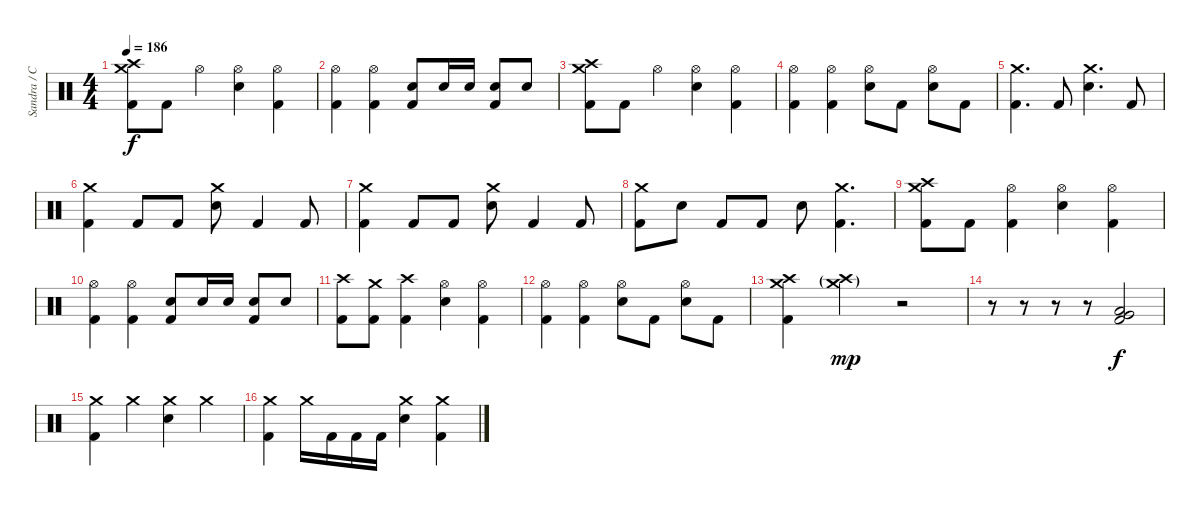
\track ("Sandra / Christian" "Sandra / C") {instrument percussion}
\staff {score}
\articulation defaults
\ts (4 4)
\tempo 186
\clef neutral
\ks c
("Crash high (hit)" "Crash medium (hit)" "Kick (hit) 2").8{dy f} "Kick (hit) 2".8 "Hi-Hat (open)".4 ("Hi-Hat (open)" "Electric Snare (hit)").4 ("Hi-Hat (open)" "Kick (hit) 2").4 |
("Hi-Hat (open)" "Kick (hit) 2").4 ("Hi-Hat (open)" "Kick (hit) 2").4 ("Electric Snare (hit)" "Kick (hit) 2").8 "Electric Snare (hit)".16 "Electric Snare (hit)".16 ("Electric Snare (hit)" "Kick (hit) 2").8 "Electric Snare (hit)".8 |
("Crash high (hit)" "Crash medium (hit)" "Kick (hit) 2").8 "Kick (hit) 2".8 "Hi-Hat (open)".4 ("Hi-Hat (open)" "Electric Snare (hit)").4 ("Hi-Hat (open)" "Kick (hit) 2").4 |
("Hi-Hat (open)" "Kick (hit) 2").4 ("Hi-Hat (open)" "Kick (hit) 2").4 ("Hi-Hat (open)" "Electric Snare (hit)").8 "Kick (hit) 2".8 ("Hi-Hat (open)" "Electric Snare (hit)").8 "Kick (hit) 2".8 |
("Crash medium (hit)" "Kick (hit) 2").4{d} "Kick (hit) 2".8 ("Crash medium (hit)" "Electric Snare (hit)").4{d} "Kick (hit) 2".8 |
("Crash medium (hit)" "Kick (hit) 2").4 "Kick (hit) 2".8 "Kick (hit) 2".8 ("Crash medium (hit)" "Electric Snare (hit)").8 "Kick (hit) 2".4 "Kick (hit) 2".8 |
("Crash medium (hit)" "Kick (hit) 2").4 "Kick (hit) 2".8 "Kick (hit) 2".8 ("Crash medium (hit)" "Electric Snare (hit)").8 "Kick (hit) 2".4 "Kick (hit) 2".8 |
("Crash medium (hit)" "Kick (hit) 2").8 "Electric Snare (hit)".8 "Kick (hit) 2".8 "Kick (hit) 2".8 "Electric Snare (hit)".8 ("Crash medium (hit)" "Kick (hit) 2").4{d} |
("Crash high (hit)" "Crash medium (hit)" "Kick (hit) 2").8 "Kick (hit) 2".8 ("Hi-Hat (open)" "Kick (hit) 2").4 ("Hi-Hat (open)" "Electric Snare (hit)").4 ("Hi-Hat (open)" "Kick (hit) 2").4 |
("Hi-Hat (open)" "Kick (hit) 2").4 ("Hi-Hat (open)" "Kick (hit) 2").4 ("Electric Snare (hit)" "Kick (hit) 2").8 "Electric Snare (hit)".16 "Electric Snare (hit)".16 ("Electric Snare (hit)" "Kick (hit) 2").8 "Electric Snare (hit)".8 |
("Crash high (hit)" "Kick (hit) 2").8 ("Crash medium (hit)" "Kick (hit) 2").8 ("Crash high (hit)" "Kick (hit) 2").4 ("Hi-Hat (open)" "Electric Snare (hit)").4 ("Hi-Hat (open)" "Kick (hit) 2").4 |
("Hi-Hat (open)" "Kick (hit) 2").4 ("Hi-Hat (open)" "Kick (hit) 2").4 ("Hi-Hat (open)" "Electric Snare (hit)").8 "Kick (hit) 2".8 ("Hi-Hat (open)" "Electric Snare (hit)").8 "Kick (hit) 2".8 |
("Crash medium (hit)" "Crash high (hit)" "Kick (hit) 2").4 ("Crash medium (hit)"{g} "Crash high (hit)"{g}).4{dy mp} r.2 |
r.8 r.8 r.8 r.8 ("Very Low Tom (hit)" "Low Floor Tom (hit)" "Kick (hit) 2").2{dy f} |
("Crash medium (hit)" "Kick (hit) 2").4 "Crash medium (hit)".4 ("Crash medium (hit)" "Electric Snare (hit)").4 "Crash medium (hit)".4 |
("Crash medium (hit)" "Kick (hit) 2").4 "Crash medium (hit)".16 "Kick (hit) 2".16 "Kick (hit) 2".16 "Kick (hit) 2".16 ("Crash medium (hit)" "Electric Snare (hit)").4 ("Crash medium (hit)" "Kick (hit) 2").4
